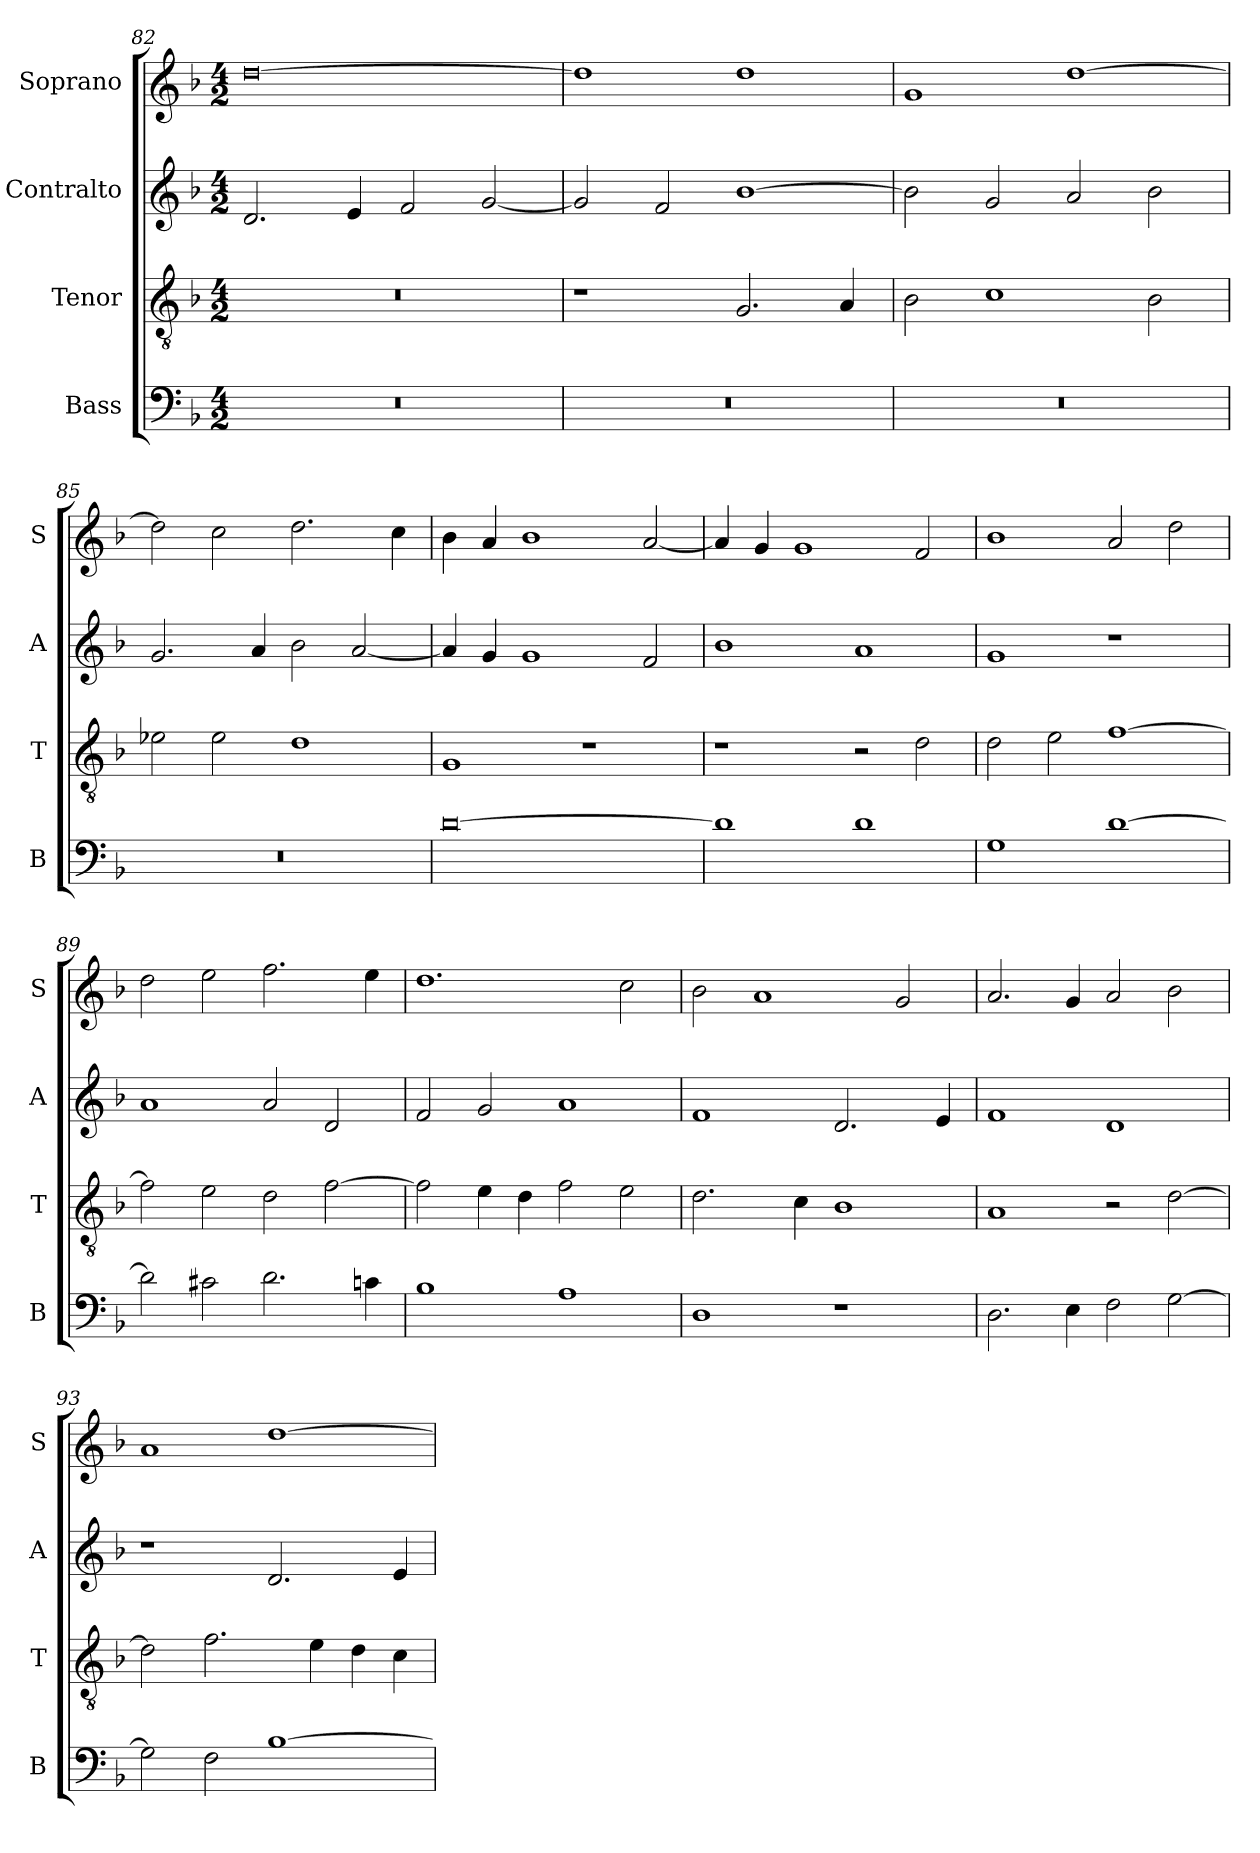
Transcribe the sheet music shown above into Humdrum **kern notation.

**kern	**kern	**kern	**kern
*part4	*part3	*part2	*part1
*staff4	*staff3	*staff2	*staff1
*I"Bass	*I"Tenor	*I"Contralto	*I"Soprano
*I'B	*I'T	*I'A	*I'S
*clefF4	*clefGv2	*clefG2	*clefG2
*k[b-]	*k[b-]	*k[b-]	*k[b-]
*D:aeo	*D:aeo	*D:aeo	*D:aeo
*M4/2	*M4/2	*M4/2	*M4/2
=82	=82	=82	=82
0r	0r	2.d	[0dd
.	.	4e	.
.	.	2f	.
.	.	[2g	.
=83	=83	=83	=83
0r	1r	2g]	1dd]
.	.	2f	.
.	2.G	[1b-	1dd
.	4A	.	.
=84	=84	=84	=84
0r	2B-	2b-]	1g
.	1c	2g	.
.	.	2a	[1dd
.	2B-	2b-	.
=85	=85	=85	=85
0r	2e-X	2.g	2dd]
.	2e-	.	2cc
.	.	4a	.
.	1d	2b-	2.dd
.	.	[2a	.
.	.	.	4cc
=86	=86	=86	=86
[0d	1G	4a]	4b-
.	.	4g	4a
.	.	1g	1b-
.	1r	.	.
.	.	2f	[2a
=87	=87	=87	=87
1d]	1r	1b-	4a]
.	.	.	4g
.	.	.	1g
1d	2r	1a	.
.	2d	.	2f
=88	=88	=88	=88
1G	2d	1g	1b-
.	2e	.	.
[1d	[1f	1r	2a
.	.	.	2dd
=89	=89	=89	=89
2d]	2f]	1a	2dd
2c#X	2e	.	2ee
2.d	2d	2a	2.ff
.	[2f	2d	.
4cn	.	.	4ee
=90	=90	=90	=90
1B-	2f]	2f	1.dd
.	4e	2g	.
.	4d	.	.
1A	2f	1a	.
.	2e	.	2cc
=91	=91	=91	=91
1D	2.d	1f	2b-
.	.	.	1a
.	4c	.	.
1r	1B-	2.d	.
.	.	.	2g
.	.	4e	.
=92	=92	=92	=92
2.D	1A	1f	2.a
4E	.	.	4g
2F	2r	1d	2a
[2G	[2d	.	2b-
=93	=93	=93	=93
2G]	2d]	1r	1a
2F	2.f	.	.
[1B-	.	2.d	[1dd
.	4e	.	.
.	4d	.	.
.	4c	4e	.
=	=	=	=
*-	*-	*-	*-
